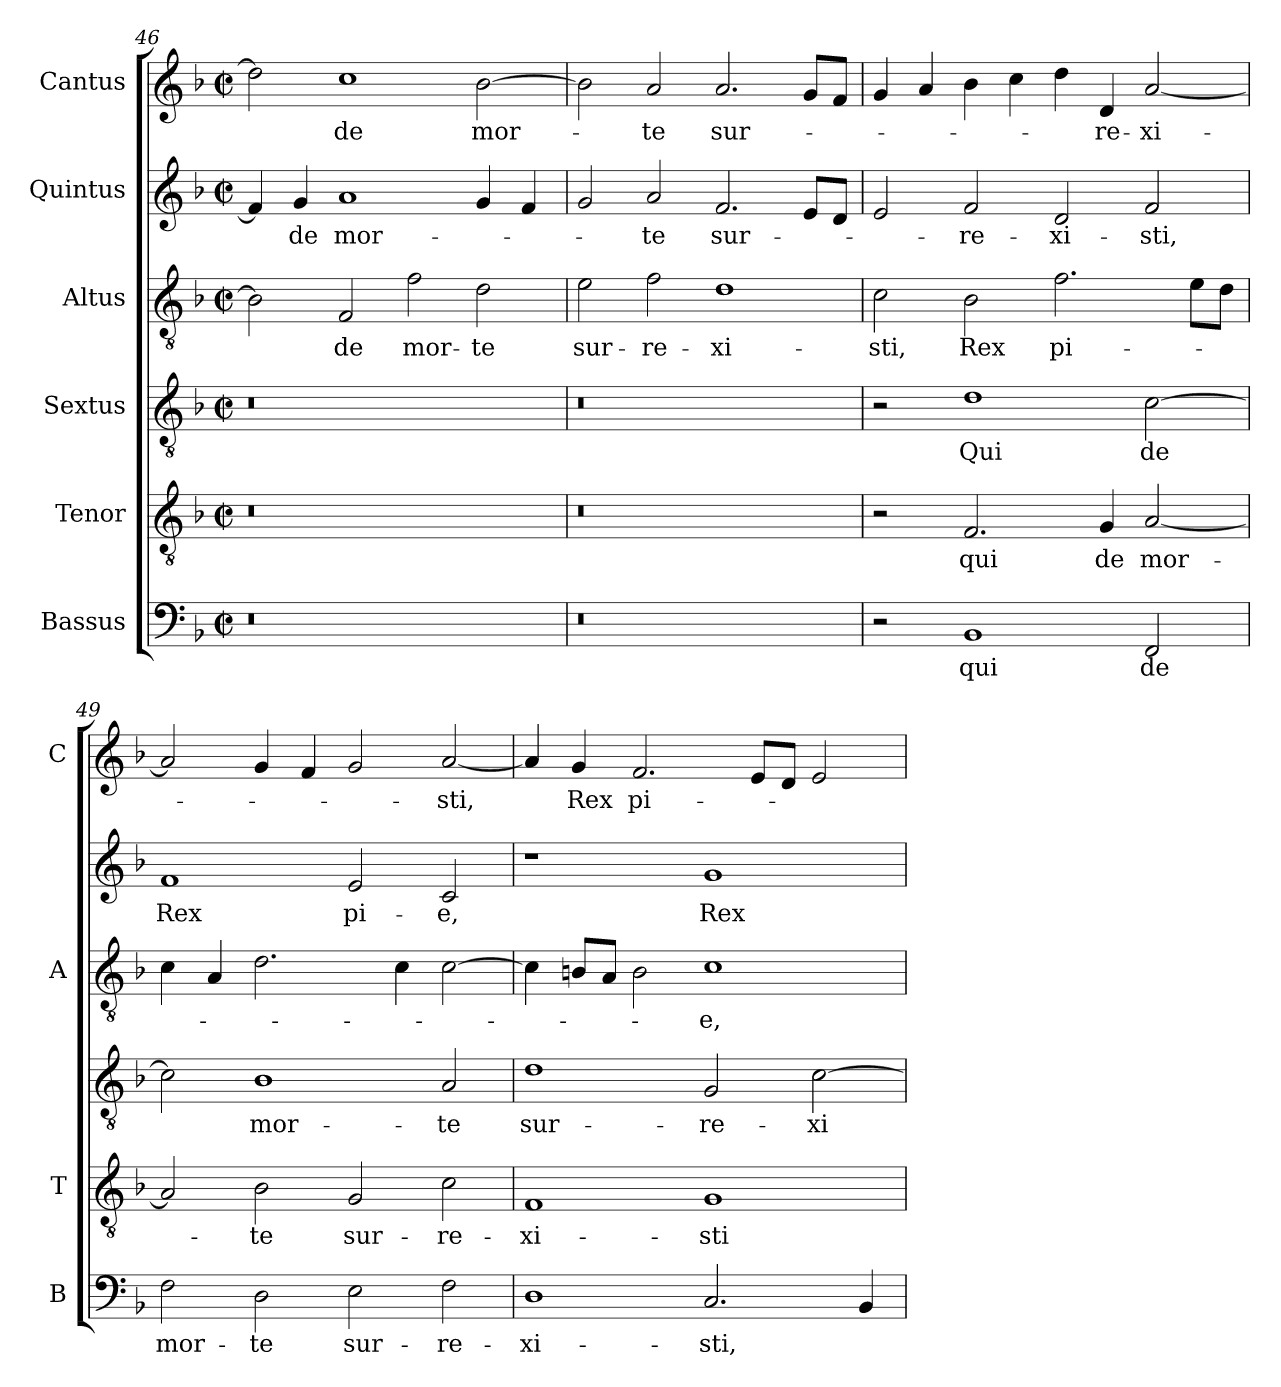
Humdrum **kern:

**kern	**text	**kern	**text	**kern	**text	**kern	**text	**kern	**text	**kern	**text
*part6	*part6	*part5	*part5	*part4	*part4	*part3	*part3	*part2	*part2	*part1	*part1
*staff6	*staff6	*staff5	*staff5	*staff4	*staff4	*staff3	*staff3	*staff2	*staff2	*staff1	*staff1
*I"Bassus	*	*I"Tenor	*	*I"Sextus	*	*I"Altus	*	*I"Quintus	*	*I"Cantus	*
*I'B	*	*I'T	*	*	*	*I'A	*	*	*	*I'C	*
*clefF4	*	*clefGv2	*	*clefGv2	*	*clefGv2	*	*clefG2	*	*clefG2	*
*k[b-]	*	*k[b-]	*	*k[b-]	*	*k[b-]	*	*k[b-]	*	*k[b-]	*
*F:	*	*F:	*	*F:	*	*F:	*	*F:	*	*F:	*
*M2/2	*	*M2/2	*	*M2/2	*	*M2/2	*	*M2/2	*	*M2/2	*
*met(c|)	*	*met(c|)	*	*met(c|)	*	*met(c|)	*	*met(c|)	*	*met(c|)	*
=46	=46	=46	=46	=46	=46	=46	=46	=46	=46	=46	=46
0r	.	0r	.	0r	.	2B-\]	.	4f/]	.	2dd\]	.
.	.	.	.	.	.	.	.	4g/	de	.	.
.	.	.	.	.	.	2F/	de	1a	mor-	1cc	de
.	.	.	.	.	.	2f\	mor-	.	.	.	.
.	.	.	.	.	.	2d\	-te	4g/	.	[2b-\	mor-
.	.	.	.	.	.	.	.	4f/	.	.	.
!!LO:LB:g=z
=47	=47	=47	=47	=47	=47	=47	=47	=47	=47	=47	=47
0r	.	0r	.	0r	.	2e\	sur-	2g/	.	2b-\]	.
.	.	.	.	.	.	2f\	-re-	2a/	-te	2a/	-te
.	.	.	.	.	.	1d	-xi-	2.f/	sur-	2.a/	sur-
.	.	.	.	.	.	.	.	8e/L	.	8g/L	.
.	.	.	.	.	.	.	.	8d/J	.	8f/J	.
=48	=48	=48	=48	=48	=48	=48	=48	=48	=48	=48	=48
2r	.	2r	.	2r	.	2c\	-sti,	2e/	.	4g/	.
.	.	.	.	.	.	.	.	.	.	4a/	.
1BB-	qui	2.F/	qui	1d	Qui	2B-\	Rex	2f/	-re-	4b-\	.
.	.	.	.	.	.	.	.	.	.	4cc\	.
.	.	.	.	.	.	2.f\	pi-	2d/	-xi-	4dd\	.
.	.	4G/	de	.	.	.	.	.	.	4d/	-re-
2FF/	de	[2A/	mor-	[2c\	de	.	.	2f/	-sti,	[2a/	-xi-
.	.	.	.	.	.	8e\L	.	.	.	.	.
.	.	.	.	.	.	8d\J	.	.	.	.	.
=49	=49	=49	=49	=49	=49	=49	=49	=49	=49	=49	=49
2F\	mor-	2A/]	.	2c\]	.	4c\	.	1f	Rex	2a/]	.
.	.	.	.	.	.	4A/	.	.	.	.	.
2D\	-te	2B-\	-te	1B-	mor-	2.d\	.	.	.	4g/	.
.	.	.	.	.	.	.	.	.	.	4f/	.
2E\	sur-	2G/	sur-	.	.	.	.	2e/	pi-	2g/	.
.	.	.	.	.	.	4c\	.	.	.	.	.
2F\	-re-	2c\	-re-	2A/	-te	[2c\	.	2c/	-e,	[2a/	-sti,
!!LO:PB:g=z
=50	=50	=50	=50	=50	=50	=50	=50	=50	=50	=50	=50
1D	-xi-	1F	-xi-	1d	sur-	4c\]	.	1r	.	4a/]	.
.	.	.	.	.	.	8Bn/L	.	.	.	4g/	Rex
.	.	.	.	.	.	8A/J	.	.	.	.	.
.	.	.	.	.	.	2B\	.	.	.	2.f/	pi-
2.C/	-sti,	1G	-sti	2G/	-re-	1c	-e,	1g	Rex	.	.
.	.	.	.	.	.	.	.	.	.	8e/L	.
.	.	.	.	.	.	.	.	.	.	8d/J	.
.	.	.	.	[2c\	-xi-	.	.	.	.	2e/	.
4BB-/	.	.	.	.	.	.	.	.	.	.	.
=	=	=	=	=	=	=	=	=	=	=	=
*-	*-	*-	*-	*-	*-	*-	*-	*-	*-	*-	*-
